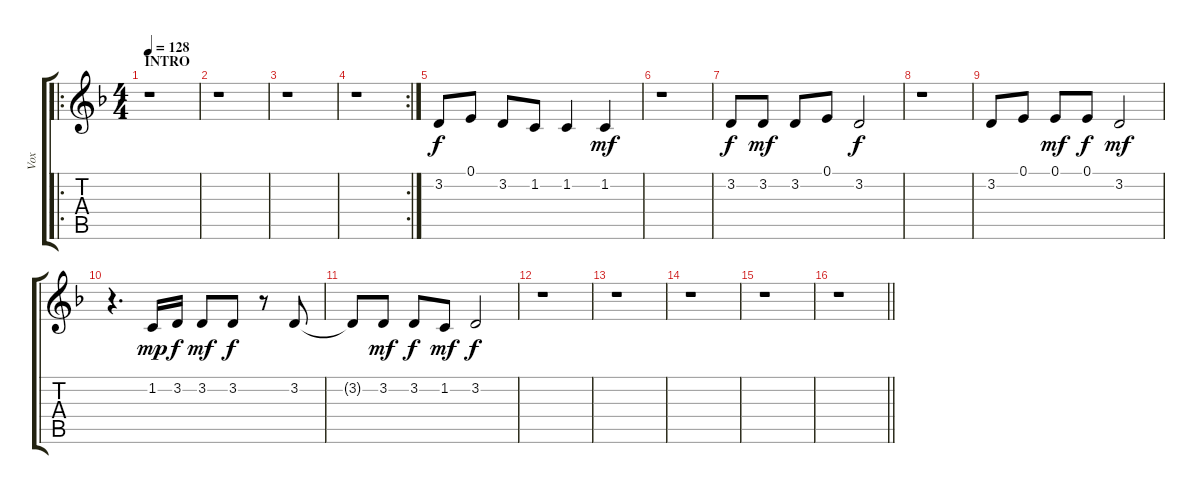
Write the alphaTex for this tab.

\track ("Vox" "Vox") {instrument oboe}
\staff {score tabs}
\tuning (E4 B3 G3 D3 A2 E2) {hide}
\ro
\ts (4 4)
\section ("" "INTRO")
\tempo 128
\clef g2
\ks f
r.1{dy f instrument oboe} |
r.1 |
r.1 |
\rc 2
r.1 |
3.2.8 0.1.8 3.2.8 1.2.8 1.2.4 1.2.4{dy mf} |
r.1 |
3.2.8{dy f} 3.2.8{dy mf} 3.2.8 0.1.8 3.2.2{dy f} |
r.1 |
3.2.8 0.1.8 0.1.8{dy mf} 0.1.8{dy f} 3.2.2{dy mf} |
r.4{d} 1.2.16{dy mp} 3.2.16{dy f} 3.2.8{dy mf} 3.2.8{dy f} r.8 3.2.8 |
3.2{t}.8 3.2.8{dy mf} 3.2.8{dy f} 1.2.8{dy mf} 3.2.2{dy f} |
r.1 |
r.1 |
r.1 |
r.1 |
\barLineRight lightlight
r.1
